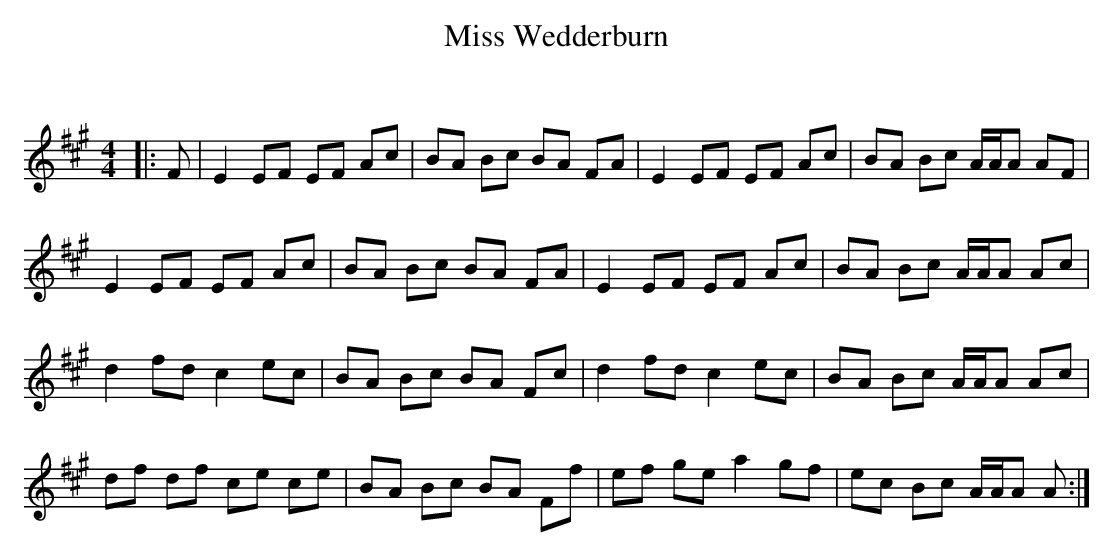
X:1
T: Miss Wedderburn
C:
Q: 232
K:A
M:4/4
L:1/8
|:F|E2 EF EF Ac|BA Bc BA FA|E2 EF EF Ac|BA Bc A1/2A1/2A AF|
E2 EF EF Ac|BA Bc BA FA|E2 EF EF Ac|BA Bc A1/2A1/2A Ac|
d2 fd c2 ec|BA Bc BA Fc|d2 fd c2 ec|BA Bc A1/2A1/2A Ac|
df df ce ce|BA Bc BA Ff|ef ge a2 gf|ec Bc A1/2A1/2A A:|
